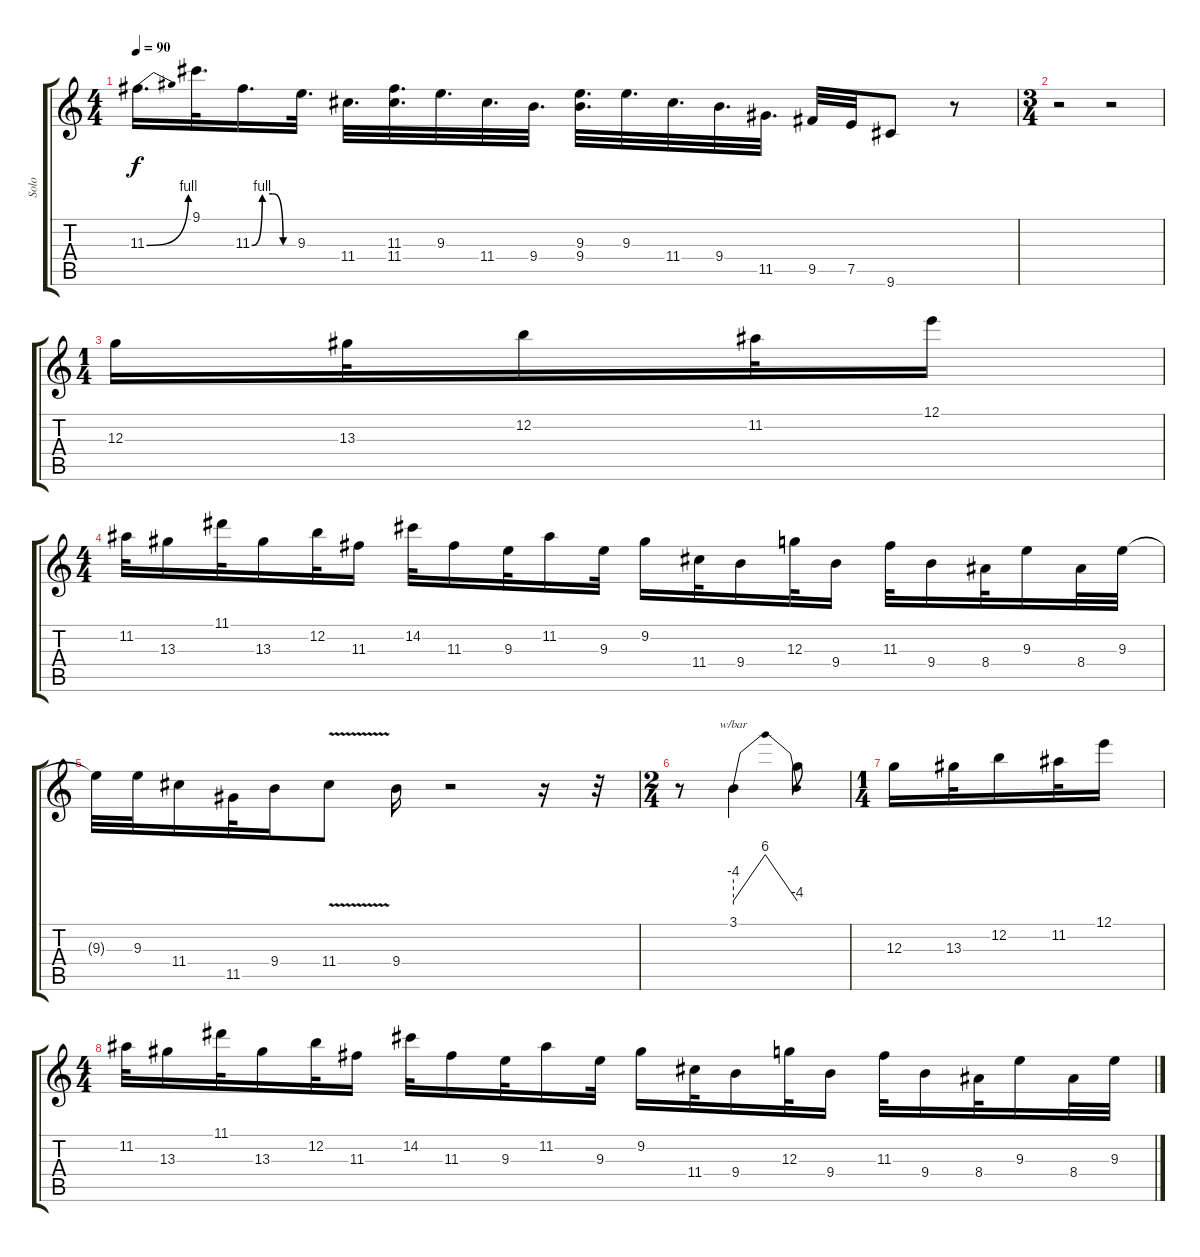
\track ("Solo" "Solo") {instrument distortionguitar}
\staff {score tabs}
\tuning (E4 B3 G3 D3 A2 E2) {hide}
\ts (4 4)
\tempo 90
\clef g2
\ks c
11.3{be (bend 0 0 60 4)}.16{d dy f} 9.1.32{d} 11.3{be (custom 0 0 15 4 30 4 45 0 60 0)}.16{d} 9.3.32{d} 11.4.32{d} (11.3 11.4).32{d} 9.3.32{d} 11.4.32{d} 9.4.32{d} (9.3 9.4).32{d} 9.3.32{d} 11.4.32{d} 9.4.32{d} 11.5.32{d} 9.5.32 7.5.32 9.6.8 r.8 |
\ts (3 4)
r.2 r.2 |
\ts (1 4)
12.3.16 13.3.32 12.2.16 11.2.32 12.1.16 |
\ts (4 4)
11.2.32 13.3.16 11.1.32 13.3.16 12.2.32 11.3.16 14.2.32 11.3.16 9.3.32 11.2.16 9.3.32 9.2.16 11.4.32 9.4.16 12.3.32 9.4.16 11.3.32 9.4.16 8.4.32 9.3.16 8.4.32 9.3.32 |
9.3{t}.32 9.3.32 11.4.16 11.5.32 9.4.16 11.4{v}.8 9.4.16 r.2 r.16 r.32 |
\ts (2 4)
r.8 3.1.4{tbe (dip default 0 -16 30 24 60 -16)} 3.1{t}.8 |
\ts (1 4)
12.3.16 13.3.32 12.2.16 11.2.32 12.1.16 |
\ts (4 4)
11.2.32 13.3.16 11.1.32 13.3.16 12.2.32 11.3.16 14.2.32 11.3.16 9.3.32 11.2.16 9.3.32 9.2.16 11.4.32 9.4.16 12.3.32 9.4.16 11.3.32 9.4.16 8.4.32 9.3.16 8.4.32 9.3.32
